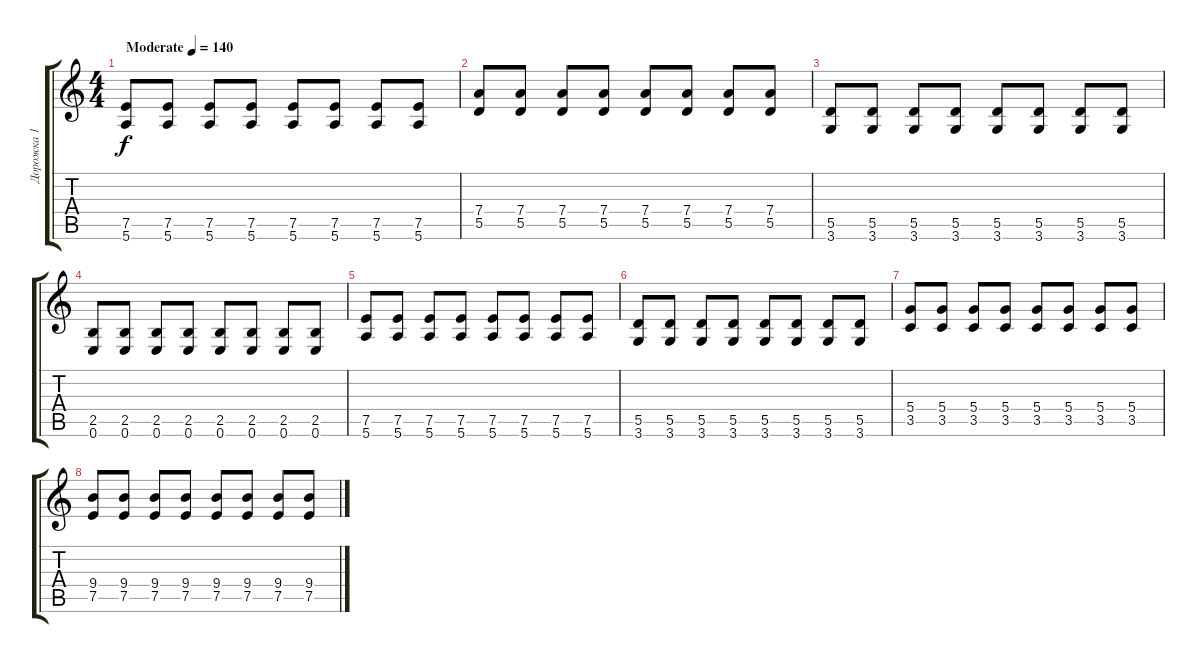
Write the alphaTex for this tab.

\track ("Дорожка 1" "Дорожка 1") {instrument overdrivenguitar}
\staff {score tabs}
\tuning (E4 B3 G3 D3 A2 E2) {hide}
\ts (4 4)
\tempo (140 "Moderate")
\clef g2
\ks c
(7.5 5.6).8{dy f instrument overdrivenguitar} (7.5 5.6).8 (7.5 5.6).8 (7.5 5.6).8 (7.5 5.6).8 (7.5 5.6).8 (7.5 5.6).8 (7.5 5.6).8 |
(7.4 5.5).8 (7.4 5.5).8 (7.4 5.5).8 (7.4 5.5).8 (7.4 5.5).8 (7.4 5.5).8 (7.4 5.5).8 (7.4 5.5).8 |
(5.5 3.6).8 (5.5 3.6).8 (5.5 3.6).8 (5.5 3.6).8 (5.5 3.6).8 (5.5 3.6).8 (5.5 3.6).8 (5.5 3.6).8 |
(2.5 0.6).8 (2.5 0.6).8 (2.5 0.6).8 (2.5 0.6).8 (2.5 0.6).8 (2.5 0.6).8 (2.5 0.6).8 (2.5 0.6).8 |
(7.5 5.6).8 (7.5 5.6).8 (7.5 5.6).8 (7.5 5.6).8 (7.5 5.6).8 (7.5 5.6).8 (7.5 5.6).8 (7.5 5.6).8 |
(5.5 3.6).8 (5.5 3.6).8 (5.5 3.6).8 (5.5 3.6).8 (5.5 3.6).8 (5.5 3.6).8 (5.5 3.6).8 (5.5 3.6).8 |
(5.4 3.5).8 (5.4 3.5).8 (5.4 3.5).8 (5.4 3.5).8 (5.4 3.5).8 (5.4 3.5).8 (5.4 3.5).8 (5.4 3.5).8 |
(9.4 7.5).8 (9.4 7.5).8 (9.4 7.5).8 (9.4 7.5).8 (9.4 7.5).8 (9.4 7.5).8 (9.4 7.5).8 (9.4 7.5).8
